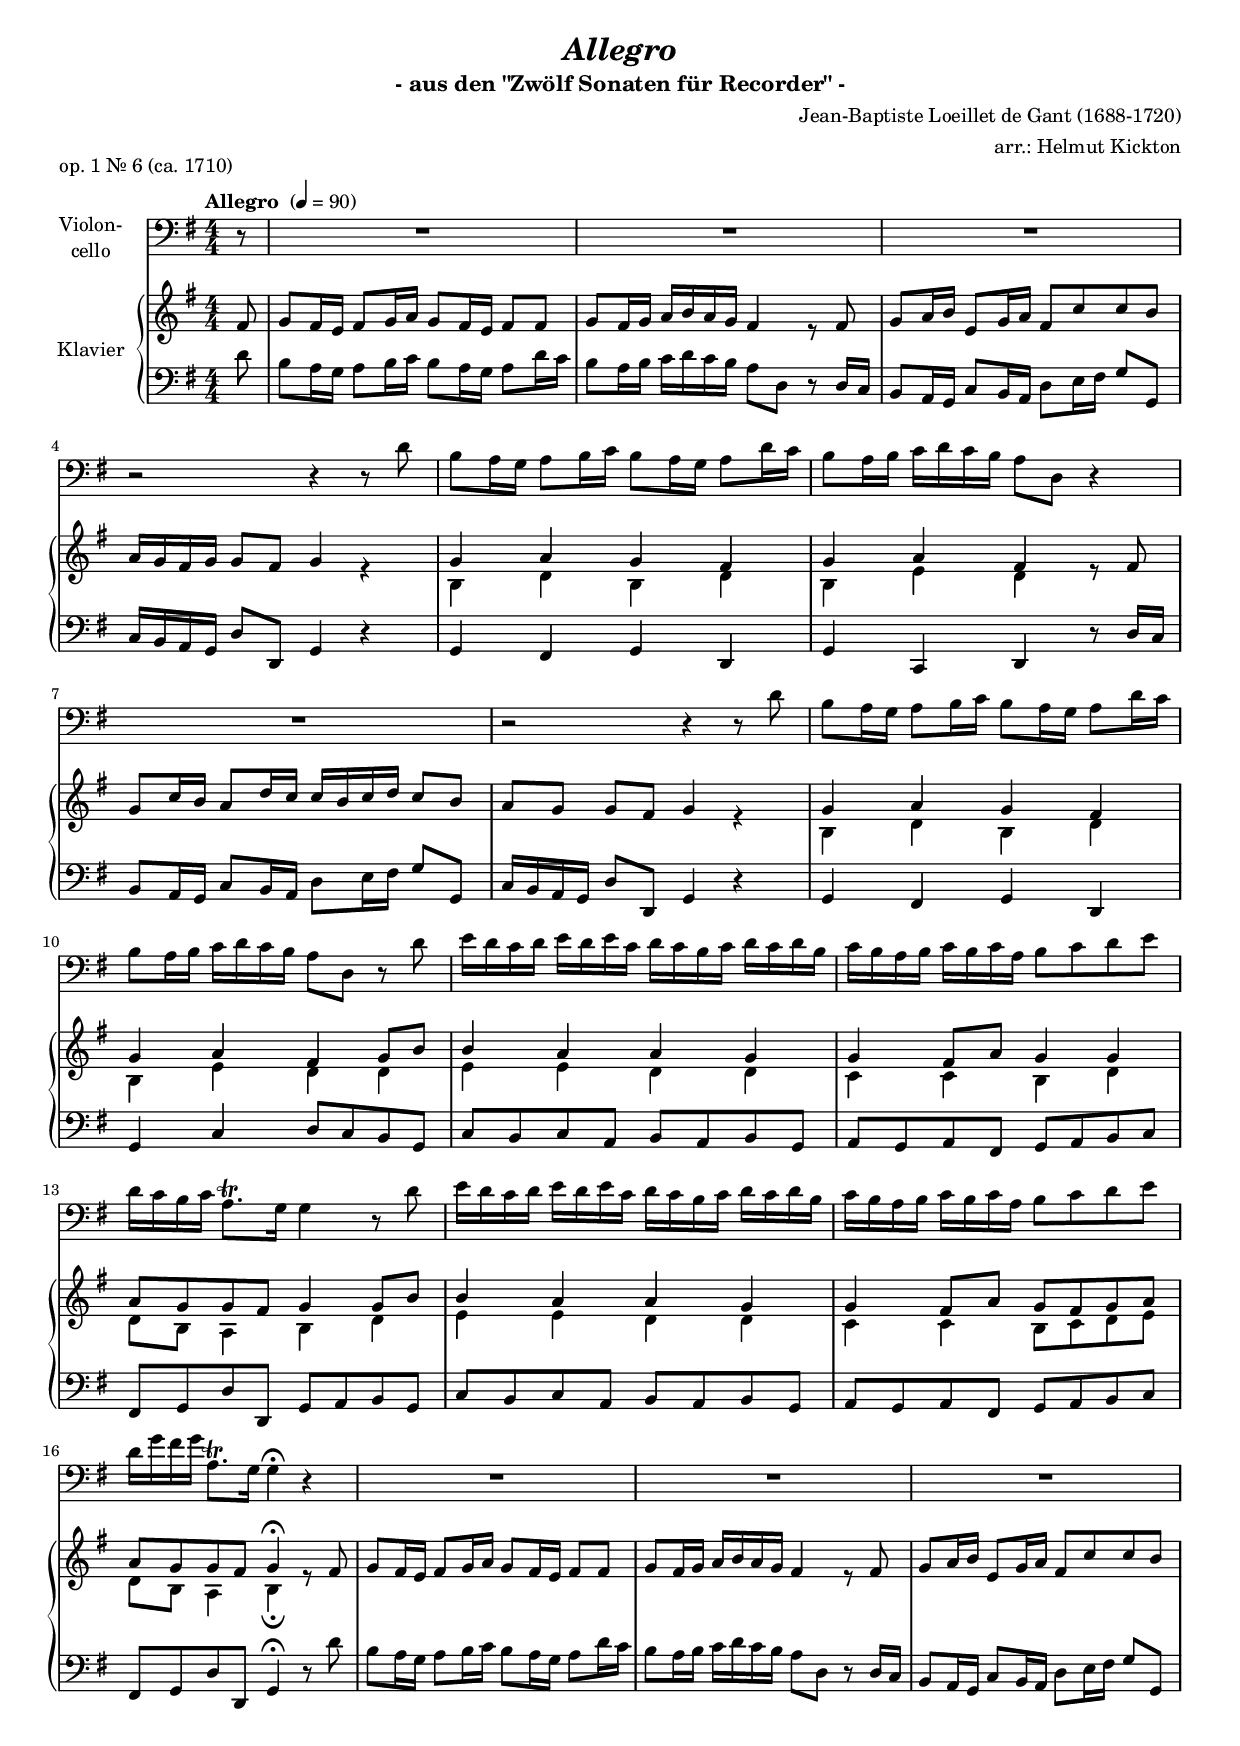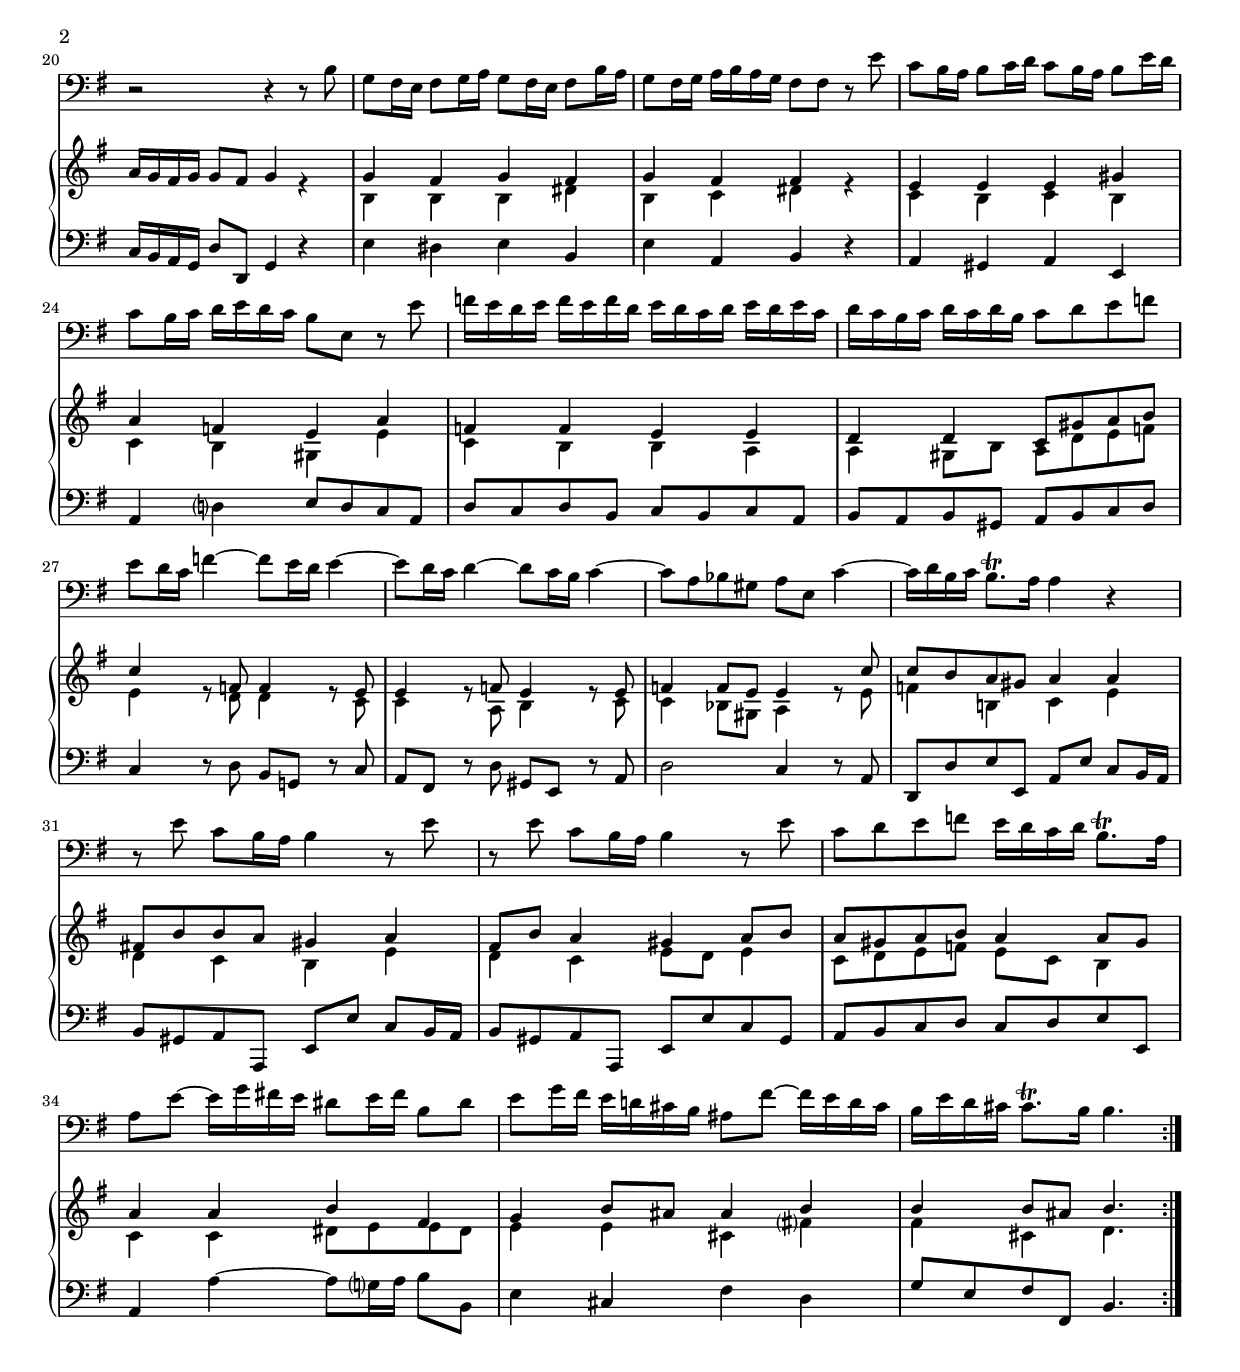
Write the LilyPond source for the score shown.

\version "2.14.2"
\include "deutsch.ly"

#(set-global-staff-size 17)

\header {
  title     = \markup \bold \italic "Allegro"
  subtitle  = "- aus den \"Zwölf Sonaten für Recorder\" -"
  composer  = "Jean-Baptiste Loeillet de Gant (1688-1720)"
  arranger  = "arr.: Helmut Kickton"
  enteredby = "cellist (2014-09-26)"
  piece     = "op. 1 Nr. 6 (ca. 1710)"
}

voiceconsts = {
  \key g \major
  \time 4/4
  \tempo "Allegro " 4=90
  \numericTimeSignature
  \compressFullBarRests
}

miba = "drawbar organ"
mikl = "acoustic grand"

va = \relative c' {
   \voiceconsts
   \clef "bass"

   \partial 8
   \repeat volta 2 {
     r8
     R1*3
     r2 r4 r8 d
     h a16 g a8 h16 c h8 a16 g a8 d16 c
     h8 a16 h c d c h a8 d, r4

     R1
     r2 r4 r8 d'
     h a16 g a8 h16 c h8 a16 g a8 d16 c

     h8 a16 h c d c h a8 d, r d'
     e16 d c d e d e c d c h c d c d h
     c h a h c h c a h8 c d e

     d16 c h c a8.\trill g16 g4 r8 d'
     e16 d c d e d e c d c h c d c d h
     c h a h c h c a h8 c d e

     d16 g fis g a,8.\trill g16 g4\fermata r
     R1*3
     r2 r4 r8 h
     g fis16 e fis8 g16 a g8 fis16 e fis8 h16 a

     g8 fis16 g a h a g fis8 fis r e'
     c h16 a h8 c16 d c8 h16 a h8 e16 d
     c8 h16 c d e d c h8 e, r e'

     f16 e d e f e f d e d c d e d e c
     d c h c d c d h c8 d e f
     e d16 c f4~ f8 e16 d e4~

     e8 d16 c d4~ d8 c16 h c4~
     c8 a b gis a e c'4~
     c16 d h c h8.\trill a16 a4 r

     r8 e' c h16 a h4 r8 e
     r e c h16 a h4 r8 e
     c d e f e16 d c d h8.\trill a16

     a8 e'~ e16g fis! e dis8 e16 fis h,8 dis
     e g16 fis e d! cis h ais8 fis'~ fis16 e d cis
     h e d cis cis8.\trill h16 h4.
   }
}

vb = \relative c' {
   \voiceconsts

   \partial 8
   \repeat volta 2 {
     fis8
     g fis16 e fis8 g16 a g8 fis16 e fis8 fis
     g fis16 g a h a g fis4 s8 fis
     g a16 h e,8 g16 a fis8 c' c h

     a16 g fis g g8 fis g4 s
     g a g fis
     g a fis s8 fis

     g c16 h a8 d16 c c h c d c8 h
     a g g[ fis] g4 s
     g a g fis

     g a fis g8 h
     h4 a a g
     g fis8 a g4 g

     a8 g g fis g4 g8 h
     h4 a a g
     g fis8 a g fis g a

     a g g fis g4\fermata s8 fis
     g fis16 e fis8 g16 a g8 fis16 e fis8 fis
     g fis16 g a h a g fis4 s8 fis

     g a16 h e,8 g16 a fis8 c' c h
     a16 g fis g g8 fis g4 s
     g fis g fis

     g fis fis s
     e e e gis
     a f e a

     f f e e
     d d c8 gis' a h
     c4 s8 f, f4 s8 e

     e4 s8 f e4 s8 e
     f4 f8 e e4 s8 c'
     c h a gis a4 a

     fis!8 h h a gis4 a
     fis8 h a4 gis a8 h
     a gis a h a4 a8 gis

     a4 a h fis
     g h8 ais ais4 h
     h h8 ais h4.
   }
}

vc = \relative c' {
   \voiceconsts

   \partial 8
   \repeat volta 2 {
     s8
     s1
     s2. r8 s
     s1

     s2. r4
     h d h d
     h e d r8 s

     s1
     s2. r4
     h d h d

     h e d d
     e e d d
     c c h d

     d8 h a4 h d
     e e d d
     c c h8 c d e

     d h a4 h\fermata r8 s
     s1
     s2. r8 s

     s1
     s2. r4
     h h h dis

     h c dis r
     c h c h
     c h gis e'

     c h h a
     a gis8 h a d e f
     e4 r8 d d4 r8 c

     c4 r8 a h4 r8 c
     c4 b8 gis a4 r8 e'
     f4 h,! c e

     d c h e
     d c e8 d e4
     c8 d e f e c h4

     c c dis8 e e dis
     e4 e cis fis?
     fis cis d4.
   }
}

vd = \relative c' {
   \voiceconsts
   \clef "bass"

   \partial 8
   \repeat volta 2 {
     d8
     h a16 g a8 h16 c h8 a16 g a8 d16 c
     h8 a16 h c d c h a8 d, r d16 c
     h8 a16 g c8 h16 a d8 e16 fis g8 g,

     c16 h a g d'8 d, g4 r
     g fis g d
     g c, d r8 d'16 c

     h8 a16 g c8 h16 a d8 e16 fis g8 g,
     c16 h a g d'8 d, g4 r
     g fis g d

     g c d8 c h g
     c h c a h a h g
     a g a fis g a h c

     fis, g d' d, g a h g
     c h c a h a h g
     a g a fis g a h c

     fis, g d' d, g4\fermata r8 d''
     h8 a16 g a8 h16 c h8 a16 g a8 d16 c
     h8 a16 h c d c h a8 d, r d16 c

     h8 a16 g c8 h16 a d8 e16 fis g8 g,
     c16 h a g d'8 d, g4 r
     e' dis e h

     e a, h r
     a gis a e
     a d? e8 d c a

     d c d h c h c a
     h a h gis a h c d
     c4 r8 d h g! r c

     a fis r d' gis, e r a
     d2 c4 r8 a
     d, d' e e, a e' c h16 a

     h8 gis a a, e' e' c h16 a
     h8 gis a a, e' e' c gis
     a h c d c d e e,

     a4 a'~ a8 g?16 a h8 h,
     e4 cis fis d
     g8 e fis fis, h4.
   }
}


music = <<
      \new Staff {
        \set Staff.midiInstrument = \miba
        \set Staff.instrumentName = \markup \center-column { "Violon-" "cello" }
        \transpose g g { \va }
      }

      \new PianoStaff <<
        \set PianoStaff.midiInstrument = \mikl
        \set PianoStaff.instrumentName = \markup \center-column { "Klavier" }
        <<
          \new Staff {
            \transpose g g { << \vb \\ \vc >> }
          }
%          \new Dynamics \vdy
          \new Staff {
            \transpose g g { \vd }
          }
        >>
     >>
>>

\book {
  \score {
   \music
    \layout {}
  }

  \score {
    \unfoldRepeats \music

    \midi {
      \context {
        \Score
      }
    }
  }
}
